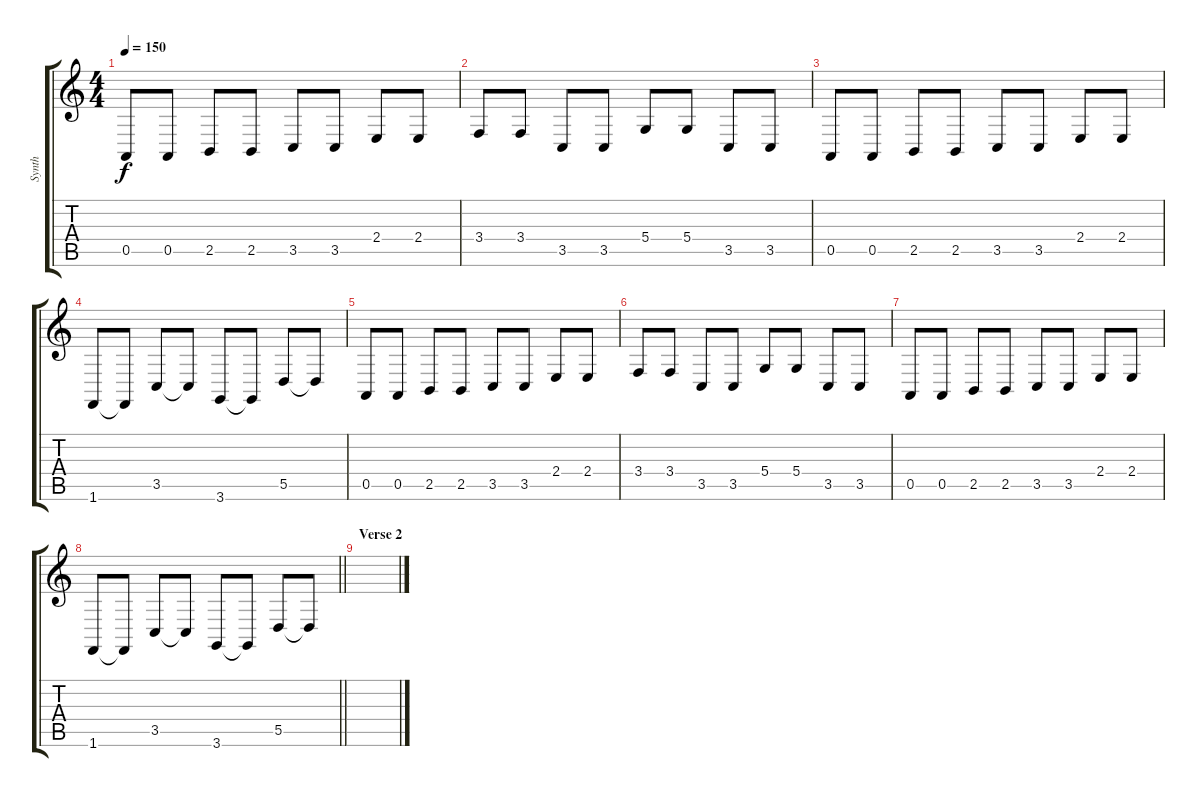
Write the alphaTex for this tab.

\track ("Synth" "Synth") {instrument lead1square}
\staff {score tabs}
\tuning (E4 B3 G3 D3 A2 E2) {hide}
\ts (4 4)
\tempo 150
\clef g2
\ks c
0.5.8{dy f} 0.5.8 2.5.8 2.5.8 3.5.8 3.5.8 2.4.8 2.4.8 |
3.4.8 3.4.8 3.5.8 3.5.8 5.4.8 5.4.8 3.5.8 3.5.8 |
0.5.8 0.5.8 2.5.8 2.5.8 3.5.8 3.5.8 2.4.8 2.4.8 |
1.6.8 1.6{t}.8 3.5.8 3.5{t}.8 3.6.8 3.6{t}.8 5.5.8 5.5{t}.8 |
0.5.8 0.5.8 2.5.8 2.5.8 3.5.8 3.5.8 2.4.8 2.4.8 |
3.4.8 3.4.8 3.5.8 3.5.8 5.4.8 5.4.8 3.5.8 3.5.8 |
0.5.8 0.5.8 2.5.8 2.5.8 3.5.8 3.5.8 2.4.8 2.4.8 |
\barLineRight lightlight
1.6.8 1.6{t}.8 3.5.8 3.5{t}.8 3.6.8 3.6{t}.8 5.5.8 5.5{t}.8 |
\section ("" "Verse 2")
